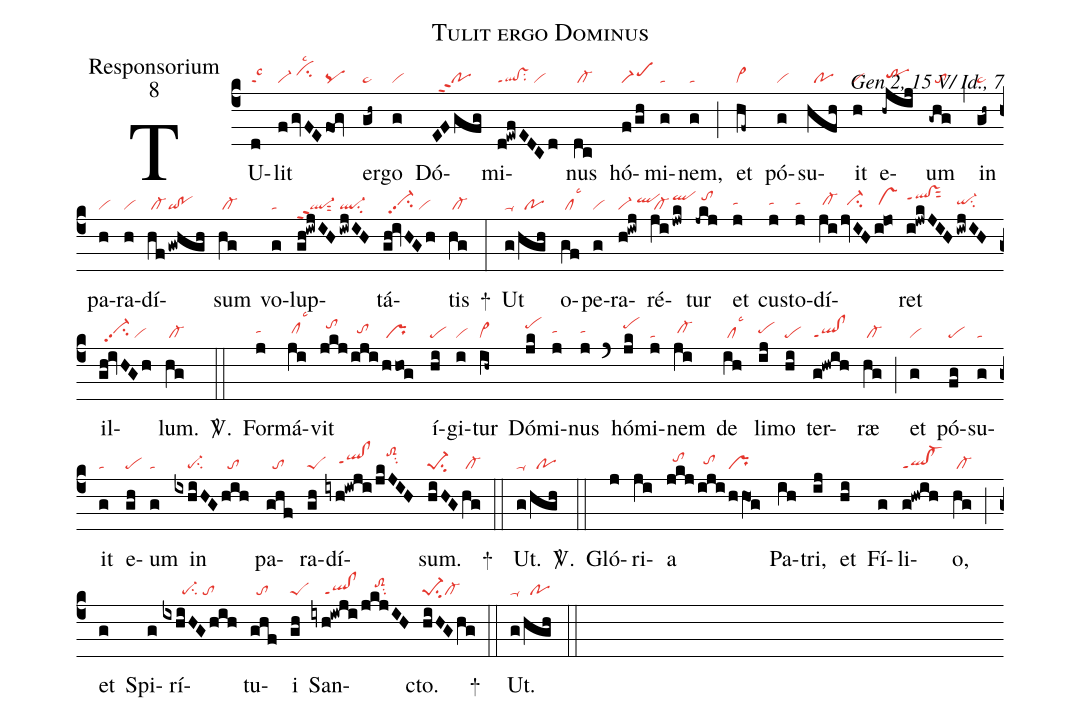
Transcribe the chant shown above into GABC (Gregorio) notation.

name:Tulit ergo Dominus;
office-part:Responsorium;
mode:8;
commentary:Gen 2, 15 V/ Id., 7;
nabc-lines:1;
%%
(c4)
TU(d|talsc3)lit(f/gvFE|vi-/cihilsc2|/fOg|pq) er(gh~|pe~)go(g|vi) Dó(EFgfg|//poppt2)mi(d!ewfEDCd|ql!vsppt1su2/vi)nus(dc|/cl-) hó(f/gh|scM1)mi(g|ta)nem,(g|ta) (;)
et(hf~|cl~) pó(g|vi)su(hfh|//po)it(h|vi) e(-hjij|/trhh)um(-ghg|//to) (,)
in(gh~|pe~) pa(h|vi)ra(h|vi)dí(hf|/cl-|!gwhgh|qi!po)sum(hg|/cl-) vo(g|ta)lup(gh!iwjIH|ql-ppt2sut2|/iwjIH|ql-su2)tá(gh!ivHGh|//vi-hhpp2su2/vi)tis(hg|/cl-) +(:)
Ut(g|ta-|/hgh|//po) o(gf|/cllsc3)pe(g|vi)ra(h!iwj|vi-/qlhi)ré(ji|/cl-|!jwk|qlhj)tur(-jkj|//tohj) et(j|tahh) cus(j|tahh)to(j|tahh)dí(ji|/cl-hh|/jvIH|//ci-hh|i!jo|/vshh)ret(i!jwkJIH|qlhj!vshjppt1sut2|/iwjIH|qi-hhsu2) il(gh!ivHGh|//vi-hhpp2su2/vi)lum.(hg|/cl-) <sp>V/</sp>.(::)
For(j|tahh)má(ji|/clhhlsc3)vit(jkj|//tohj|/iji|//tohh|/hhog|/pr) í(hi|pe)gi(i|vi)tur(ih~|cl~) Dó(jk|pehj)mi(j|tahh)nus(j|tahh) (`)
hó(jk|pehj)mi(j|ta)nem(ji|/cl-hh) de(ih|/cllsc3) li(ij|pehh)mo(hi|pe) ter(g!hwih|ql!clppt1)ræ(hg|/cl-) (;)
et(g|vi) pó(fg|pe)su(g|ta)it(g|ta) e(gh|pe)um(g|ta) in(ixhiHG|////pe-su2|hih|//to) pa(ghf|//to)ra(gh|peS)dí(iyh!iwji|////qlhh!clhhppt1|/jkJIH|///toS2hksu2)sum.(hiHG|pe-1su2|hg|/cl-) +(::)
Ut.(g|ta-|/hgh|//po) <sp>V/</sp>.(::)
Gló(j)ri(ji)a(jkj|//tohi|/iji|//tohh|/hhO1g|pr) Pa(ih)tri,(ij) et(hi) Fí(g)li(g!hwih|ql!cl-ppt1)o,(hg|/cl-) (;)
et(g) Spi(g)rí(ixhiHGhih|//////pe-su2/to)tu(ghf|//to)i(gh|peS) San(iyh!iwji|////ql!clppt1|/jkjIH|////toS2hisu2)cto.(hiHGhg|pe-1su2cl-) +(::)
Ut.(g|ta-|/hgh|//po) (::)
